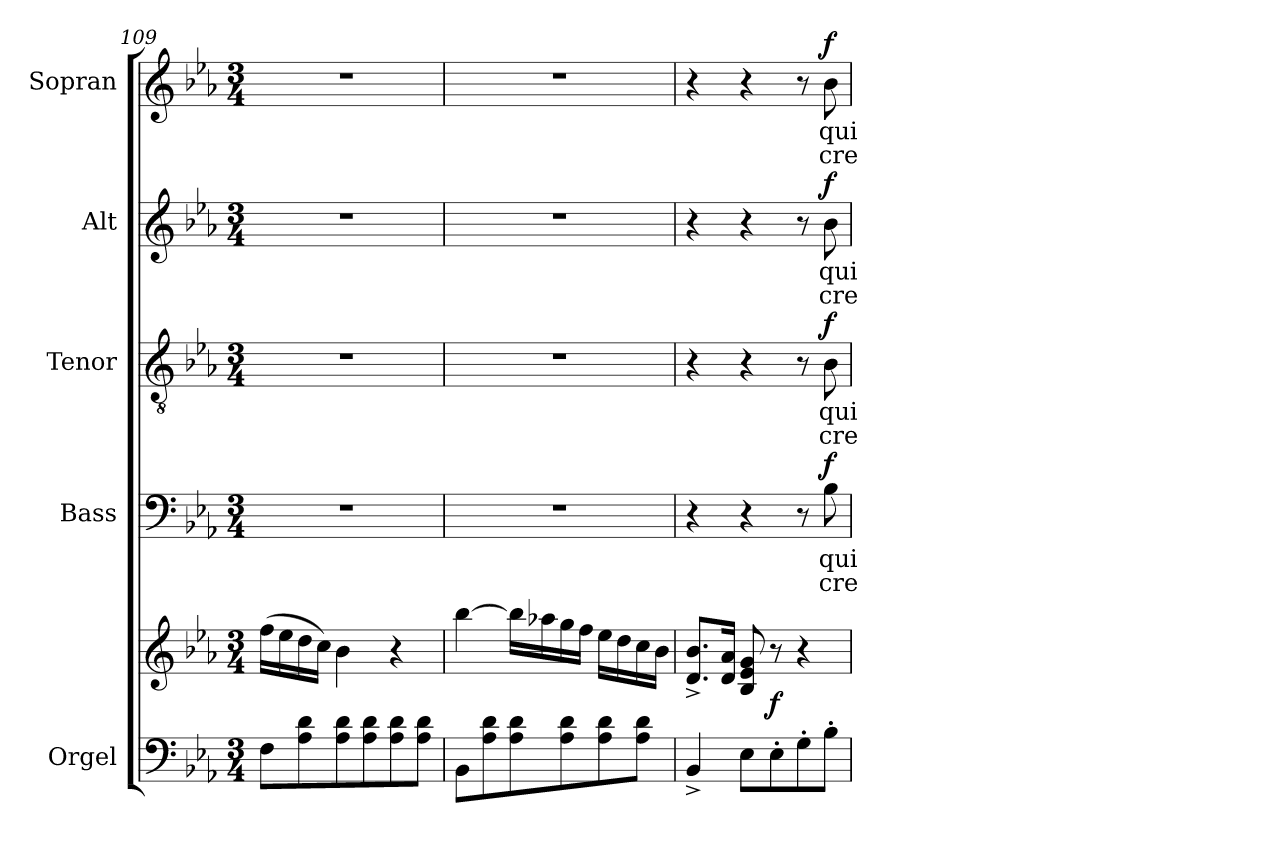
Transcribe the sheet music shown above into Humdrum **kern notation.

**kern	**kern	**dynam	**kern	**text	**text	**dynam	**kern	**text	**text	**dynam	**kern	**text	**text	**dynam	**kern	**text	**text	**dynam
*part5	*part5	*part5	*part4	*part4	*part4	*part4	*part3	*part3	*part3	*part3	*part2	*part2	*part2	*part2	*part1	*part1	*part1	*part1
*staff6	*staff5	*staff5/6	*staff4	*staff4	*staff4	*staff4	*staff3	*staff3	*staff3	*staff3	*staff2	*staff2	*staff2	*staff2	*staff1	*staff1	*staff1	*staff1
*I"Orgel	*	*	*I"Bass	*	*	*	*I"Tenor	*	*	*	*I"Alt	*	*	*	*I"Sopran	*	*	*
*I'Org.	*	*	*I'B.	*	*	*	*I'T.	*	*	*	*I'A.	*	*	*	*I'S.	*	*	*
*clefF4	*clefG2	*	*clefF4	*	*	*	*clefGv2	*	*	*	*clefG2	*	*	*	*clefG2	*	*	*
*k[b-e-a-]	*k[b-e-a-]	*	*k[b-e-a-]	*	*	*	*k[b-e-a-]	*	*	*	*k[b-e-a-]	*	*	*	*k[b-e-a-]	*	*	*
*E-:	*E-:	*	*E-:	*	*	*	*E-:	*	*	*	*E-:	*	*	*	*E-:	*	*	*
*M3/4	*M3/4	*	*M3/4	*	*	*	*M3/4	*	*	*	*M3/4	*	*	*	*M3/4	*	*	*
=109	=109	=109	=109	=109	=109	=109	=109	=109	=109	=109	=109	=109	=109	=109	=109	=109	=109	=109
8F\L	(>16ff\LL	.	2.r	.	.	.	2.r	.	.	.	2.r	.	.	.	2.r	.	.	.
.	16ee-\	.	.	.	.	.	.	.	.	.	.	.	.	.	.	.	.	.
8A-\ 8d\	16dd\	.	.	.	.	.	.	.	.	.	.	.	.	.	.	.	.	.
.	16cc\JJ)	.	.	.	.	.	.	.	.	.	.	.	.	.	.	.	.	.
8A-\ 8d\	4b-\	.	.	.	.	.	.	.	.	.	.	.	.	.	.	.	.	.
8A-\ 8d\	.	.	.	.	.	.	.	.	.	.	.	.	.	.	.	.	.	.
8A-\ 8d\	4r	.	.	.	.	.	.	.	.	.	.	.	.	.	.	.	.	.
8A-\ 8d\J	.	.	.	.	.	.	.	.	.	.	.	.	.	.	.	.	.	.
!!LO:PB:g=z
=110	=110	=110	=110	=110	=110	=110	=110	=110	=110	=110	=110	=110	=110	=110	=110	=110	=110	=110
8BB-\L	[4bb-\	.	2.r	.	.	.	2.r	.	.	.	2.r	.	.	.	2.r	.	.	.
8A-\ 8d\	.	.	.	.	.	.	.	.	.	.	.	.	.	.	.	.	.	.
8A-\ 8d\	16bb-\LL]	.	.	.	.	.	.	.	.	.	.	.	.	.	.	.	.	.
.	16aa-X\	.	.	.	.	.	.	.	.	.	.	.	.	.	.	.	.	.
8A-\ 8d\	16gg\	.	.	.	.	.	.	.	.	.	.	.	.	.	.	.	.	.
.	16ff\JJ	.	.	.	.	.	.	.	.	.	.	.	.	.	.	.	.	.
8A-\ 8d\	16ee-\LL	.	.	.	.	.	.	.	.	.	.	.	.	.	.	.	.	.
.	16dd\	.	.	.	.	.	.	.	.	.	.	.	.	.	.	.	.	.
8A-\ 8d\J	16cc\	.	.	.	.	.	.	.	.	.	.	.	.	.	.	.	.	.
.	16b-\JJ	.	.	.	.	.	.	.	.	.	.	.	.	.	.	.	.	.
=111	=111	=111	=111	=111	=111	=111	=111	=111	=111	=111	=111	=111	=111	=111	=111	=111	=111	=111
4BB-^</	8.d/^< 8.b-/^<L	.	4r	.	.	.	4r	.	.	.	4r	.	.	.	4r	.	.	.
.	16d/ 16a-/Jk	.	.	.	.	.	.	.	.	.	.	.	.	.	.	.	.	.
8E-\L	8B-/ 8e-/ 8g/	.	4r	.	.	.	4r	.	.	.	4r	.	.	.	4r	.	.	.
!	!	!LO:DY:b	!	!	!	!	!	!	!	!	!	!	!	!	!	!	!	!
8E-'>\	8r	f	.	.	.	.	.	.	.	.	.	.	.	.	.	.	.	.
8G'>\	4r	.	8r	.	.	.	8r	.	.	.	8r	.	.	.	8r	.	.	.
!	!	!	!	!LO:LY:b	!LO:LY:b	!LO:DY:a	!	!LO:LY:b	!LO:LY:b	!LO:DY:a	!	!LO:LY:b	!LO:LY:b	!LO:DY:a	!	!LO:LY:b	!LO:LY:b	!LO:DY:a
8B-'>\J	.	.	8B-\	qui-	cre-	f	8B-\	qui-	cre-	f	8b-\	qui-	cre-	f	8b-\	qui-	cre-	f
=	=	=	=	=	=	=	=	=	=	=	=	=	=	=	=	=	=	=
*-	*-	*-	*-	*-	*-	*-	*-	*-	*-	*-	*-	*-	*-	*-	*-	*-	*-	*-
